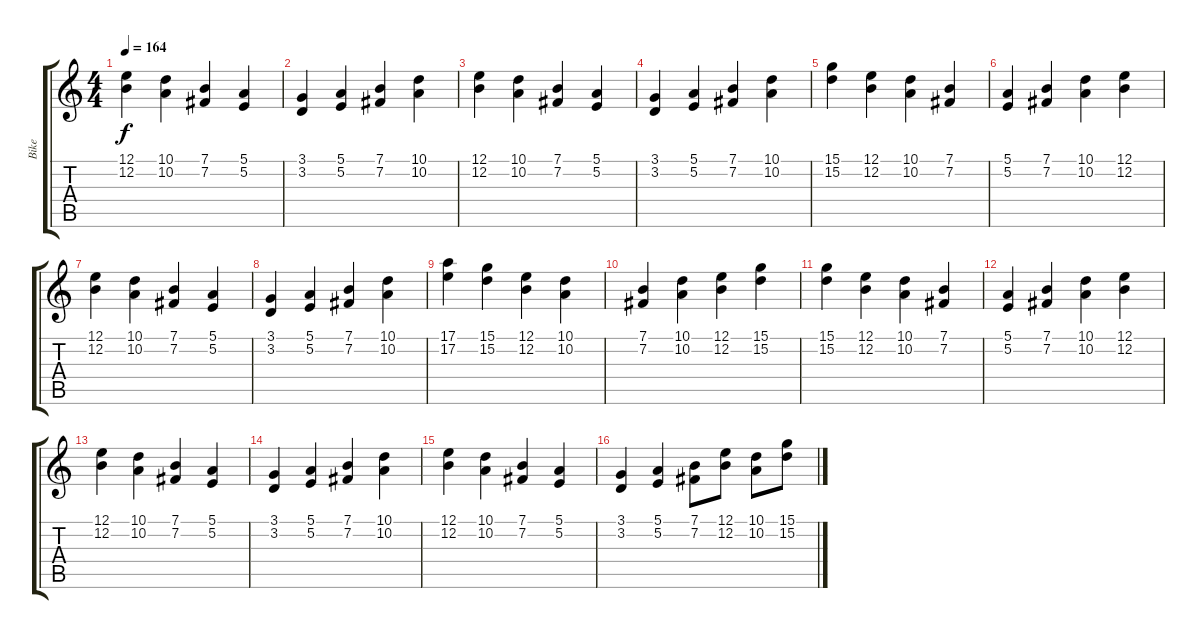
\track ("Bike" "Bike") {instrument electricpiano1}
\staff {score tabs}
\tuning (E4 B3 G3 D3 A2 E2) {hide}
\ts (4 4)
\tempo 164
\clef g2
\ks c
(12.1 12.2).4{dy f} (10.1 10.2).4 (7.1 7.2).4 (5.1 5.2).4 |
(3.1 3.2).4 (5.1 5.2).4 (7.1 7.2).4 (10.1 10.2).4 |
(12.1 12.2).4 (10.1 10.2).4 (7.1 7.2).4 (5.1 5.2).4 |
(3.1 3.2).4 (5.1 5.2).4 (7.1 7.2).4 (10.1 10.2).4 |
(15.1 15.2).4 (12.1 12.2).4 (10.1 10.2).4 (7.1 7.2).4 |
(5.1 5.2).4 (7.1 7.2).4 (10.1 10.2).4 (12.1 12.2).4 |
(12.1 12.2).4 (10.1 10.2).4 (7.1 7.2).4 (5.1 5.2).4 |
(3.1 3.2).4 (5.1 5.2).4 (7.1 7.2).4 (10.1 10.2).4 |
(17.1 17.2).4 (15.1 15.2).4 (12.1 12.2).4 (10.1 10.2).4 |
(7.1 7.2).4 (10.1 10.2).4 (12.1 12.2).4 (15.1 15.2).4 |
(15.1 15.2).4 (12.1 12.2).4 (10.1 10.2).4 (7.1 7.2).4 |
(5.1 5.2).4 (7.1 7.2).4 (10.1 10.2).4 (12.1 12.2).4 |
(12.1 12.2).4 (10.1 10.2).4 (7.1 7.2).4 (5.1 5.2).4 |
(3.1 3.2).4 (5.1 5.2).4 (7.1 7.2).4 (10.1 10.2).4 |
(12.1 12.2).4 (10.1 10.2).4 (7.1 7.2).4 (5.1 5.2).4 |
(3.1 3.2).4 (5.1 5.2).4 (7.1 7.2).8 (12.1 12.2).8 (10.1 10.2).8 (15.1 15.2).8
